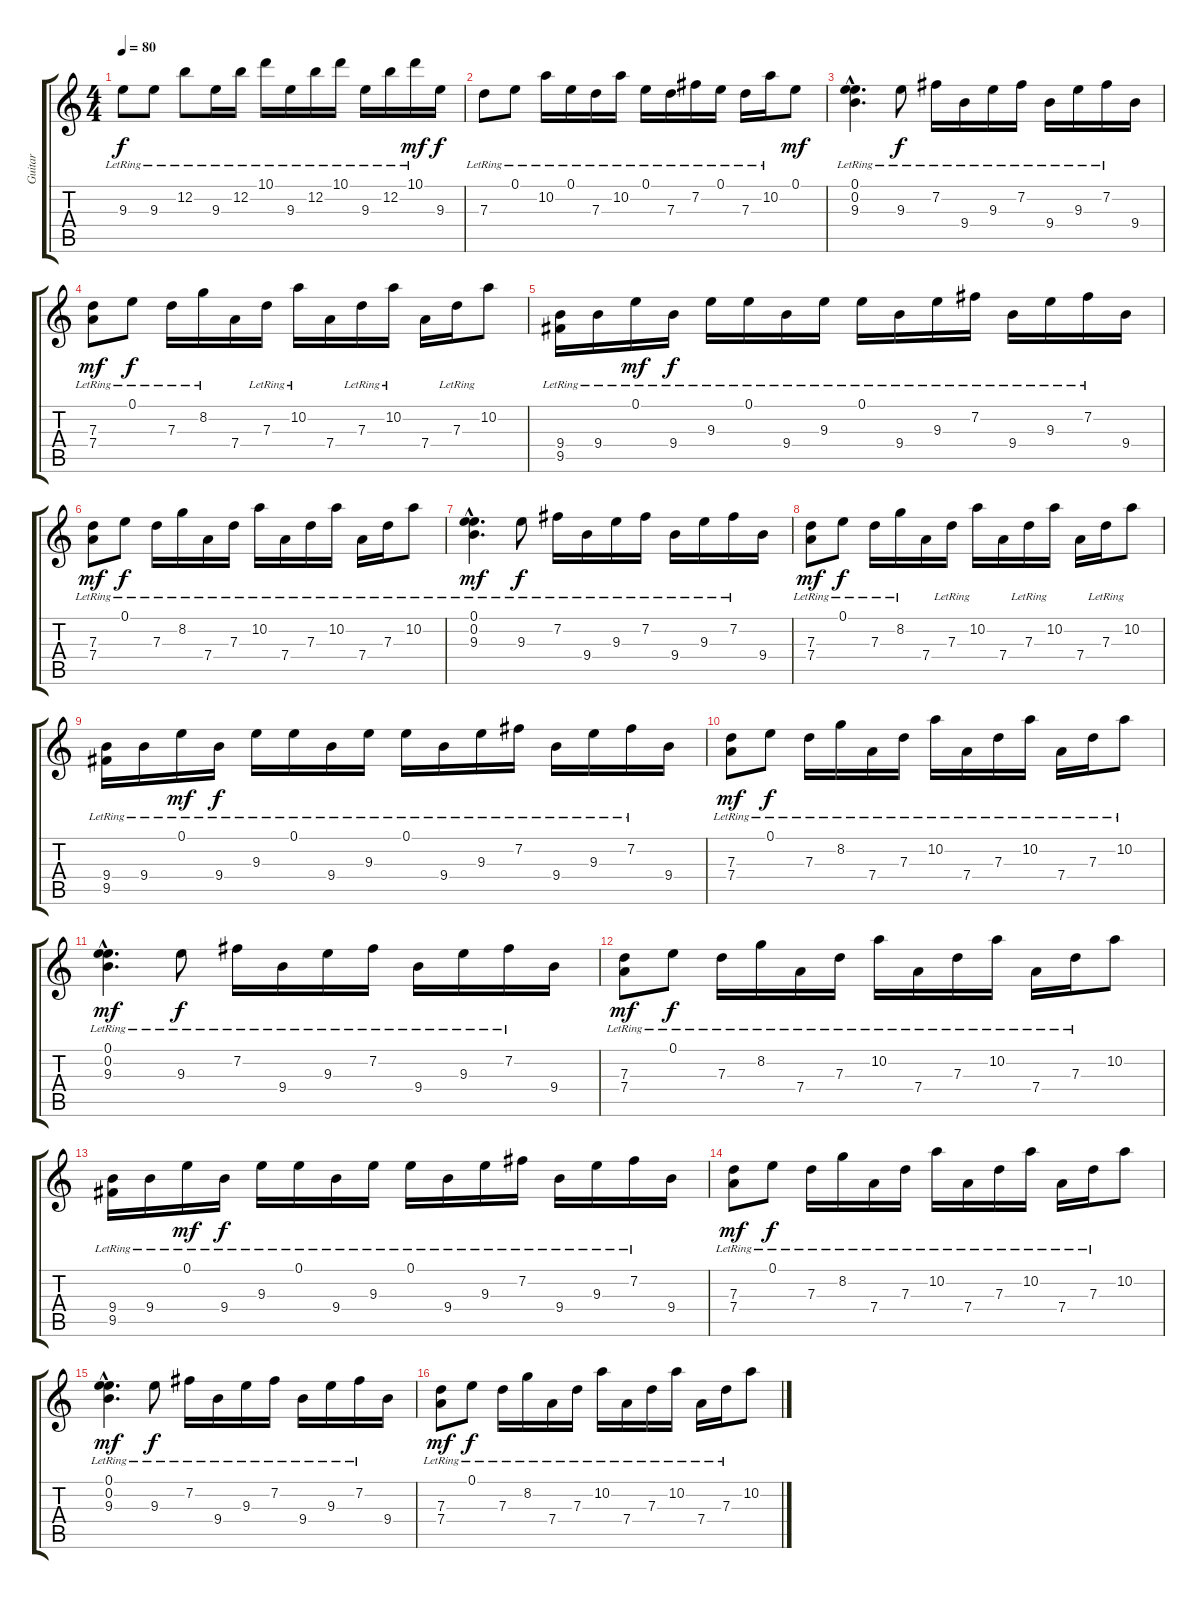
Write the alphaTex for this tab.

\track ("Guitar" "Guitar") {instrument overdrivenguitar}
\staff {score tabs}
\tuning (E4 B3 G3 D3 A2 E2) {hide}
\ts (4 4)
\tempo 80
\clef g2
\ks c
9.3{lr}.8{dy f} 9.3{lr}.8 12.2{lr}.8 9.3{lr}.16 12.2{lr}.16 10.1{lr}.16 9.3{lr}.16 12.2{lr}.16 10.1{lr}.16 9.3{lr}.16 12.2{lr}.16 10.1{lr}.16{dy mf} 9.3.16{dy f} |
7.3{lr}.8 0.1{lr}.8 10.2{lr}.16 0.1{lr}.16 7.3{lr}.16 10.2{lr}.16 0.1{lr}.16 7.3{lr}.16 7.2{lr}.16 0.1{lr}.16 7.3{lr}.16 10.2{lr}.16 0.1.8{dy mf} |
(0.1{hac lr} 0.2{hac lr} 9.3{hac lr}).4{d} 9.3{lr}.8{dy f} 7.2{lr}.16 9.4{lr}.16 9.3{lr}.16 7.2{lr}.16 9.4{lr}.16 9.3{lr}.16 7.2{lr}.16 9.4.16 |
(7.3{lr} 7.4{lr}).8{dy mf} 0.1{lr}.8{dy f} 7.3{lr}.16 8.2{lr}.16 7.4.16 7.3{lr}.16 10.2{lr}.16 7.4.16 7.3{lr}.16 10.2{lr}.16 7.4.16 7.3{lr}.16 10.2.8 |
(9.4{lr} 9.5).16 9.4{lr}.16 0.1{lr}.16{dy mf} 9.4{lr}.16{dy f} 9.3{lr}.16 0.1{lr}.16 9.4{lr}.16 9.3{lr}.16 0.1{lr}.16 9.4{lr}.16 9.3{lr}.16 7.2{lr}.16 9.4{lr}.16 9.3{lr}.16 7.2{lr}.16 9.4.16 |
(7.3{lr} 7.4).8{dy mf} 0.1{lr}.8{dy f} 7.3{lr}.16 8.2{lr}.16 7.4{lr}.16 7.3{lr}.16 10.2{lr}.16 7.4{lr}.16 7.3{lr}.16 10.2{lr}.16 7.4{lr}.16 7.3{lr}.16 10.2{lr}.8 |
(0.1{hac lr} 0.2{hac lr} 9.3{hac lr}).4{d dy mf} 9.3{lr}.8{dy f} 7.2{lr}.16 9.4{lr}.16 9.3{lr}.16 7.2{lr}.16 9.4{lr}.16 9.3{lr}.16 7.2{lr}.16 9.4.16 |
(7.3{lr} 7.4{lr}).8{dy mf} 0.1{lr}.8{dy f} 7.3{lr}.16 8.2{lr}.16 7.4.16 7.3{lr}.16 10.2{lr}.16 7.4.16 7.3{lr}.16 10.2{lr}.16 7.4.16 7.3{lr}.16 10.2.8 |
(9.4{lr} 9.5).16 9.4{lr}.16 0.1{lr}.16{dy mf} 9.4{lr}.16{dy f} 9.3{lr}.16 0.1{lr}.16 9.4{lr}.16 9.3{lr}.16 0.1{lr}.16 9.4{lr}.16 9.3{lr}.16 7.2{lr}.16 9.4{lr}.16 9.3{lr}.16 7.2{lr}.16 9.4.16 |
(7.3{lr} 7.4).8{dy mf} 0.1{lr}.8{dy f} 7.3{lr}.16 8.2{lr}.16 7.4{lr}.16 7.3{lr}.16 10.2{lr}.16 7.4{lr}.16 7.3{lr}.16 10.2{lr}.16 7.4{lr}.16 7.3{lr}.16 10.2{lr}.8 |
(0.1{hac lr} 0.2{hac} 9.3{hac}).4{d dy mf} 9.3{lr}.8{dy f} 7.2{lr}.16 9.4{lr}.16 9.3{lr}.16 7.2{lr}.16 9.4{lr}.16 9.3{lr}.16 7.2{lr}.16 9.4.16 |
(7.3{lr} 7.4).8{dy mf} 0.1{lr}.8{dy f} 7.3{lr}.16 8.2{lr}.16 7.4{lr}.16 7.3{lr}.16 10.2{lr}.16 7.4{lr}.16 7.3{lr}.16 10.2{lr}.16 7.4{lr}.16 7.3{lr}.16 10.2.8 |
(9.4{lr} 9.5).16 9.4{lr}.16 0.1{lr}.16{dy mf} 9.4{lr}.16{dy f} 9.3{lr}.16 0.1{lr}.16 9.4{lr}.16 9.3{lr}.16 0.1{lr}.16 9.4{lr}.16 9.3{lr}.16 7.2{lr}.16 9.4{lr}.16 9.3{lr}.16 7.2{lr}.16 9.4.16 |
(7.3{lr} 7.4).8{dy mf} 0.1{lr}.8{dy f} 7.3{lr}.16 8.2{lr}.16 7.4{lr}.16 7.3{lr}.16 10.2{lr}.16 7.4{lr}.16 7.3{lr}.16 10.2{lr}.16 7.4{lr}.16 7.3{lr}.16 10.2.8 |
(0.1{hac lr} 0.2{hac} 9.3{hac}).4{d dy mf} 9.3{lr}.8{dy f} 7.2{lr}.16 9.4{lr}.16 9.3{lr}.16 7.2{lr}.16 9.4{lr}.16 9.3{lr}.16 7.2{lr}.16 9.4.16 |
(7.3{lr} 7.4).8{dy mf} 0.1{lr}.8{dy f} 7.3{lr}.16 8.2{lr}.16 7.4{lr}.16 7.3{lr}.16 10.2{lr}.16 7.4{lr}.16 7.3{lr}.16 10.2{lr}.16 7.4{lr}.16 7.3{lr}.16 10.2.8
